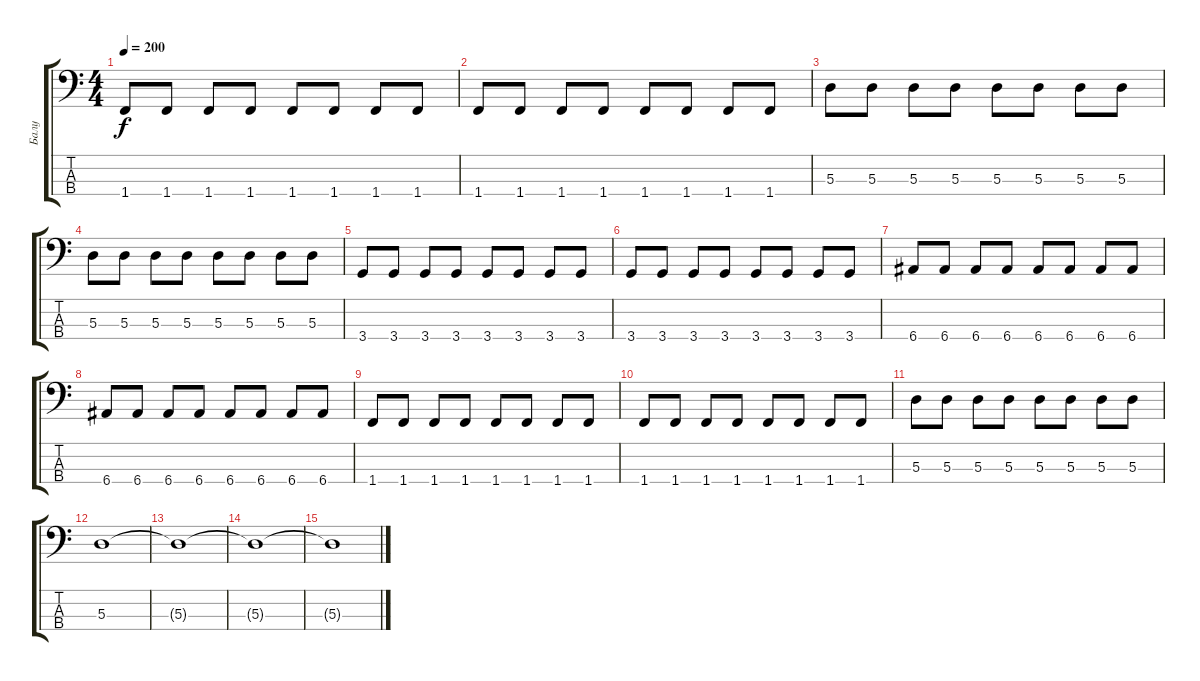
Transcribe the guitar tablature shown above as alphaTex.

\track ("Балу" "Балу") {instrument electricbasspick}
\staff {score tabs}
\tuning (G2 D2 A1 E1) {hide}
\ts (4 4)
\tempo 200
\clef f4
\ks c
1.4.8{dy f} 1.4.8 1.4.8 1.4.8 1.4.8 1.4.8 1.4.8 1.4.8 |
1.4.8 1.4.8 1.4.8 1.4.8 1.4.8 1.4.8 1.4.8 1.4.8 |
5.3.8 5.3.8 5.3.8 5.3.8 5.3.8 5.3.8 5.3.8 5.3.8 |
5.3.8 5.3.8 5.3.8 5.3.8 5.3.8 5.3.8 5.3.8 5.3.8 |
3.4.8 3.4.8 3.4.8 3.4.8 3.4.8 3.4.8 3.4.8 3.4.8 |
3.4.8 3.4.8 3.4.8 3.4.8 3.4.8 3.4.8 3.4.8 3.4.8 |
6.4.8 6.4.8 6.4.8 6.4.8 6.4.8 6.4.8 6.4.8 6.4.8 |
6.4.8 6.4.8 6.4.8 6.4.8 6.4.8 6.4.8 6.4.8 6.4.8 |
1.4.8 1.4.8 1.4.8 1.4.8 1.4.8 1.4.8 1.4.8 1.4.8 |
1.4.8 1.4.8 1.4.8 1.4.8 1.4.8 1.4.8 1.4.8 1.4.8 |
5.3.8 5.3.8 5.3.8 5.3.8 5.3.8 5.3.8 5.3.8 5.3.8 |
5.3.1 |
5.3{t}.1 |
5.3{t}.1 |
5.3{t}.1
